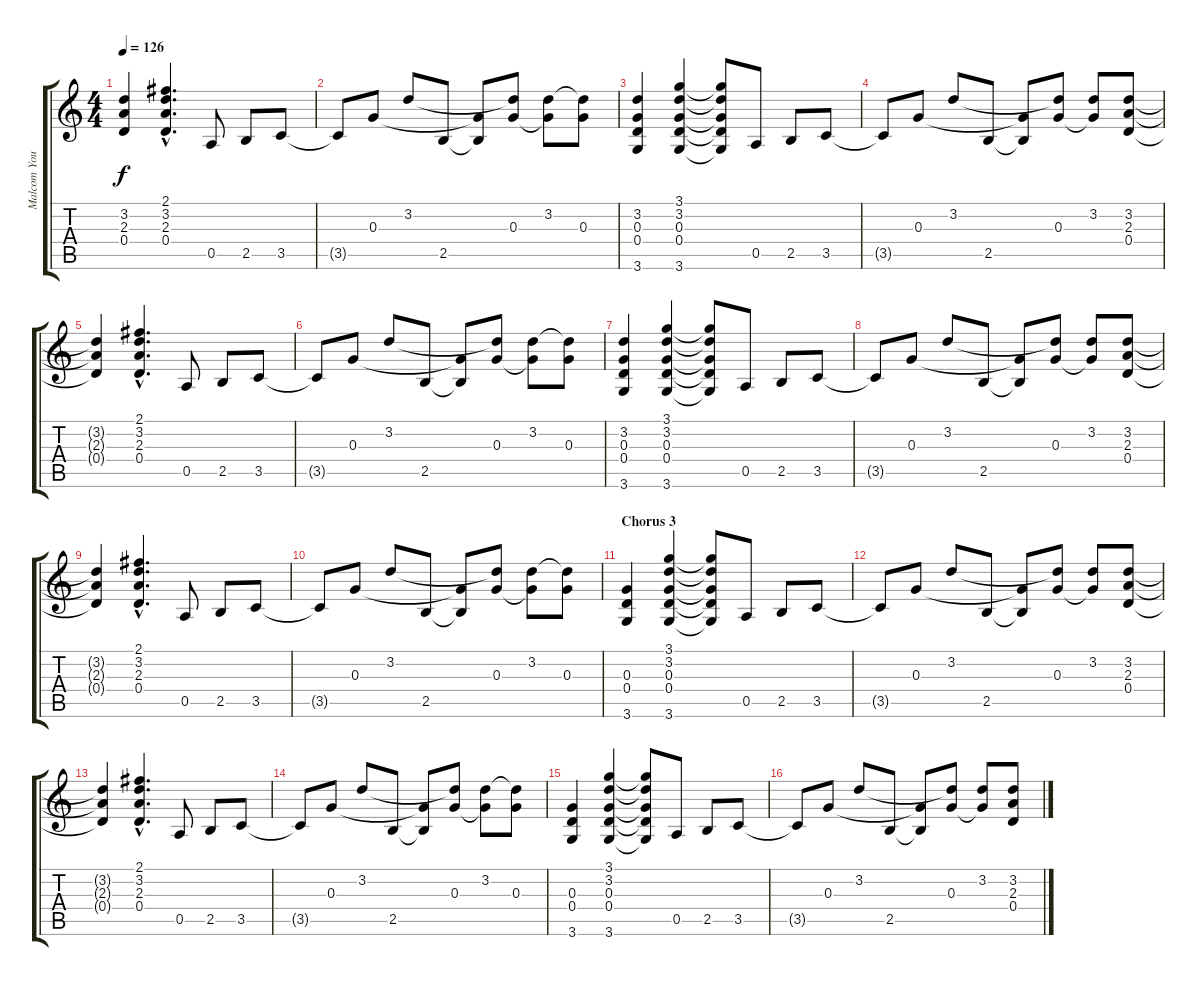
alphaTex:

\track ("Malcom Young (Guitar)" "Malcom You") {instrument overdrivenguitar}
\staff {score tabs}
\tuning (E4 B3 G3 D3 A2 E2) {hide}
\ts (4 4)
\tempo 126
\clef g2
\ks c
(3.2{t} 2.3{t} 0.4{t}).4{dy f} (2.1{hac} 3.2{hac} 2.3{hac} 0.4{hac}).4{d} 0.5.8 2.5.8 3.5.8 |
3.5{t}.8 0.3.8 3.2.8 2.5.8 (0.3{t} 2.5{t}).8 (3.2{t} 0.3).8 (3.2 0.3{t}).8 (3.2{t} 0.3).8 |
(3.2 0.3 0.4 3.6).4 (3.1 3.2 0.3 0.4 3.6).4 (3.1{t} 3.2{t} 0.3{t} 0.4{t} 3.6{t}).8 0.5.8 2.5.8 3.5.8 |
3.5{t}.8 0.3.8 3.2.8 2.5.8 (0.3{t} 2.5{t}).8 (3.2{t} 0.3).8 (3.2 0.3{t}).8 (3.2 2.3 0.4).8 |
(3.2{t} 2.3{t} 0.4{t}).4 (2.1{hac} 3.2{hac} 2.3{hac} 0.4{hac}).4{d} 0.5.8 2.5.8 3.5.8 |
3.5{t}.8 0.3.8 3.2.8 2.5.8 (0.3{t} 2.5{t}).8 (3.2{t} 0.3).8 (3.2 0.3{t}).8 (3.2{t} 0.3).8 |
(3.2 0.3 0.4 3.6).4 (3.1 3.2 0.3 0.4 3.6).4 (3.1{t} 3.2{t} 0.3{t} 0.4{t} 3.6{t}).8 0.5.8 2.5.8 3.5.8 |
3.5{t}.8 0.3.8 3.2.8 2.5.8 (0.3{t} 2.5{t}).8 (3.2{t} 0.3).8 (3.2 0.3{t}).8 (3.2 2.3 0.4).8 |
(3.2{t} 2.3{t} 0.4{t}).4 (2.1{hac} 3.2{hac} 2.3{hac} 0.4{hac}).4{d} 0.5.8 2.5.8 3.5.8 |
3.5{t}.8 0.3.8 3.2.8 2.5.8 (0.3{t} 2.5{t}).8 (3.2{t} 0.3).8 (3.2 0.3{t}).8 (3.2{t} 0.3).8 |
\section ("" "Chorus 3")
(0.3 0.4 3.6).4 (3.1 3.2 0.3 0.4 3.6).4 (3.1{t} 3.2{t} 0.3{t} 0.4{t} 3.6{t}).8 0.5.8 2.5.8 3.5.8 |
3.5{t}.8 0.3.8 3.2.8 2.5.8 (0.3{t} 2.5{t}).8 (3.2{t} 0.3).8 (3.2 0.3{t}).8 (3.2 2.3 0.4).8 |
(3.2{t} 2.3{t} 0.4{t}).4 (2.1{hac} 3.2{hac} 2.3{hac} 0.4{hac}).4{d} 0.5.8 2.5.8 3.5.8 |
3.5{t}.8 0.3.8 3.2.8 2.5.8 (0.3{t} 2.5{t}).8 (3.2{t} 0.3).8 (3.2 0.3{t}).8 (3.2{t} 0.3).8 |
(0.3 0.4 3.6).4 (3.1 3.2 0.3 0.4 3.6).4 (3.1{t} 3.2{t} 0.3{t} 0.4{t} 3.6{t}).8 0.5.8 2.5.8 3.5.8 |
3.5{t}.8 0.3.8 3.2.8 2.5.8 (0.3{t} 2.5{t}).8 (3.2{t} 0.3).8 (3.2 0.3{t}).8 (3.2 2.3 0.4).8
